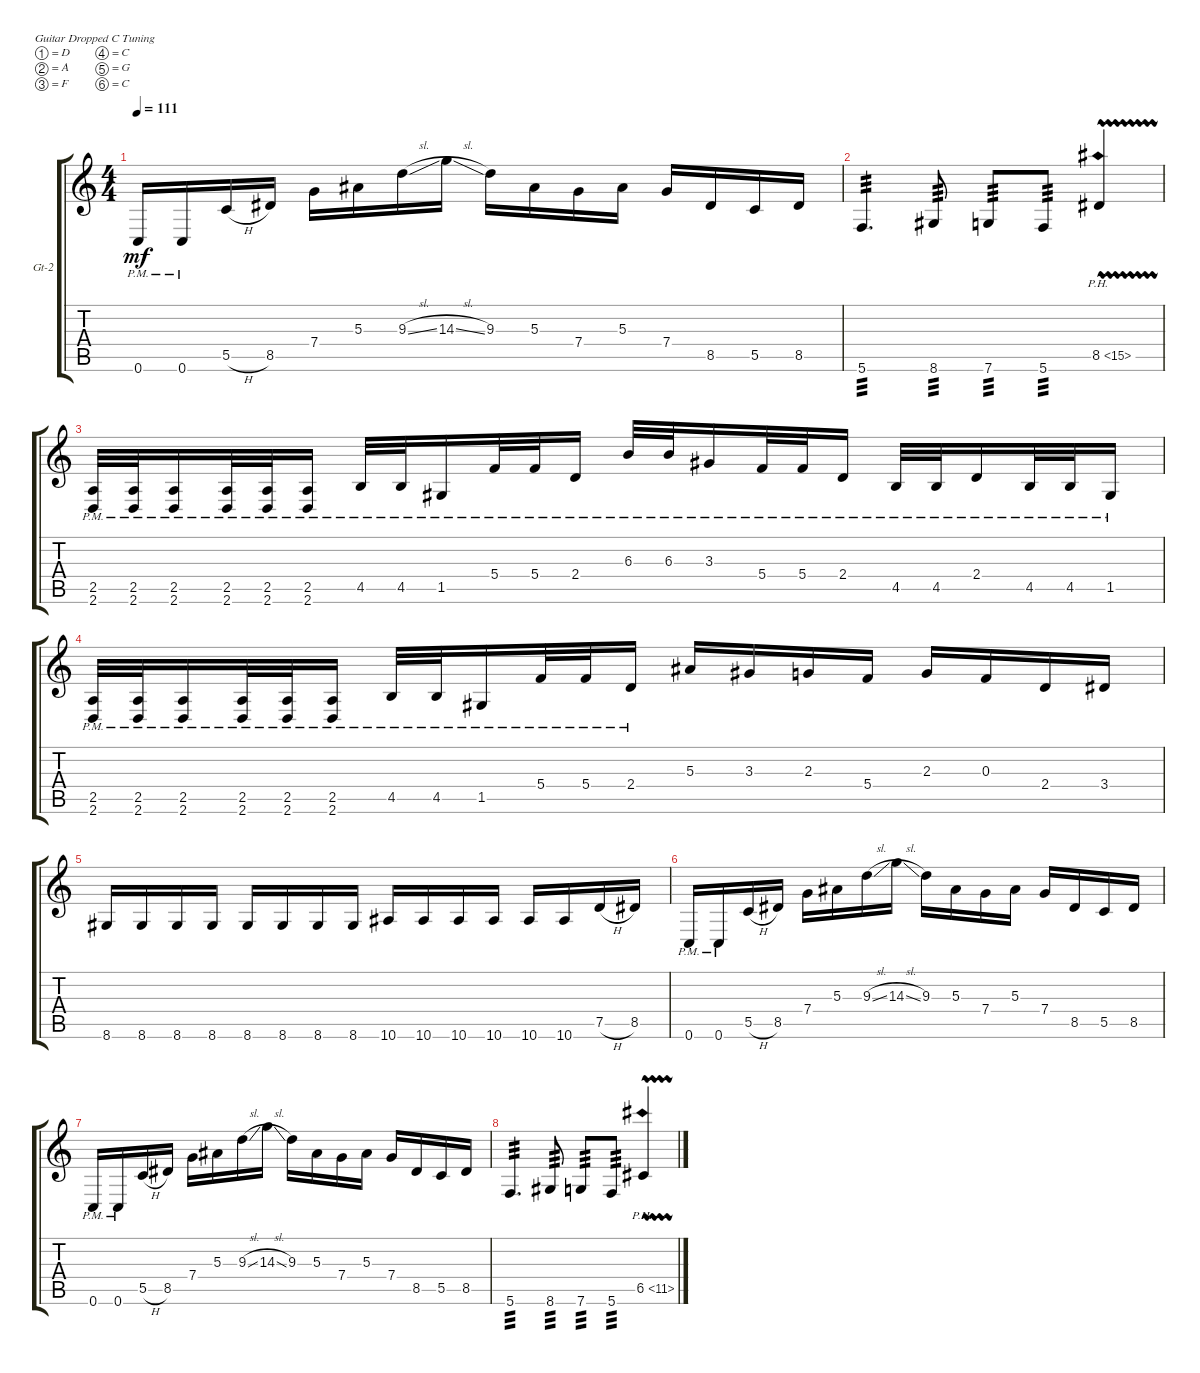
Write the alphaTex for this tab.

\defaultSystemsLayout 4
\bracketExtendMode groupsimilarinstruments
\firstSystemTrackNameOrientation horizontal
\otherSystemsTrackNameOrientation horizontal
\track ("Guitar 2" "Gt-2") {instrument distortionguitar}
\staff {score tabs}
\tuning (D4 A3 F3 C3 G2 C2)
\ts (4 4)
\tempo 111
\clef g2
\ks c
0.6{pm}.16{dy mf} 0.6{pm}.16 5.5{h}.16 8.5.16 7.4.16 5.3.16 9.3{sl}.16 14.3{sl}.16 9.3.16 5.3.16 7.4.16 5.3.16 7.4.16 8.5.16 5.5.16 8.5.16 |
5.6.4{d tp 3} 8.6.8{tp 3} 7.6.8{tp 3} 5.6.8{tp 3} 8.5{ph 7 vw}.4 |
(2.6{pm} 2.5{pm}).32 (2.6{pm} 2.5).32 (2.6{pm} 2.5).16 (2.6{pm} 2.5).32 (2.6{pm} 2.5).32 (2.6{pm} 2.5).16 4.5{pm}.32 4.5{pm}.32 1.5{pm}.16 5.4{pm}.32 5.4{pm}.32 2.4{pm}.16 6.3{pm}.32 6.3{pm}.32 3.3{pm}.16 5.4{pm}.32 5.4{pm}.32 2.4{pm}.16 4.5{pm}.32 4.5{pm}.32 2.4{pm}.16 4.5{pm}.32 4.5{pm}.32 1.5{pm}.16 |
(2.6{pm} 2.5{pm}).32 (2.6{pm} 2.5).32 (2.6{pm} 2.5).16 (2.6{pm} 2.5).32 (2.6{pm} 2.5).32 (2.6{pm} 2.5).16 4.5{pm}.32 4.5{pm}.32 1.5{pm}.16 5.4{pm}.32 5.4{pm}.32 2.4{pm}.16 5.3.16 3.3.16 2.3.16 5.4.16 2.3.16 0.3.16 2.4.16 3.4.16 |
8.6.16 8.6.16 8.6.16 8.6.16 8.6.16 8.6.16 8.6.16 8.6.16 10.6.16 10.6.16 10.6.16 10.6.16 10.6.16 10.6.16 7.5{h}.16 8.5.16 |
0.6{pm}.16 0.6{pm}.16 5.5{h}.16 8.5.16 7.4.16 5.3.16 9.3{sl}.16 14.3{sl}.16 9.3.16 5.3.16 7.4.16 5.3.16 7.4.16 8.5.16 5.5.16 8.5.16 |
0.6{pm}.16 0.6{pm}.16 5.5{h}.16 8.5.16 7.4.16 5.3.16 9.3{sl}.16 14.3{sl}.16 9.3.16 5.3.16 7.4.16 5.3.16 7.4.16 8.5.16 5.5.16 8.5.16 |
5.6.4{d tp 3} 8.6.8{tp 3} 7.6.8{tp 3} 5.6.8{tp 3} 6.5{ph 5 vw}.4
